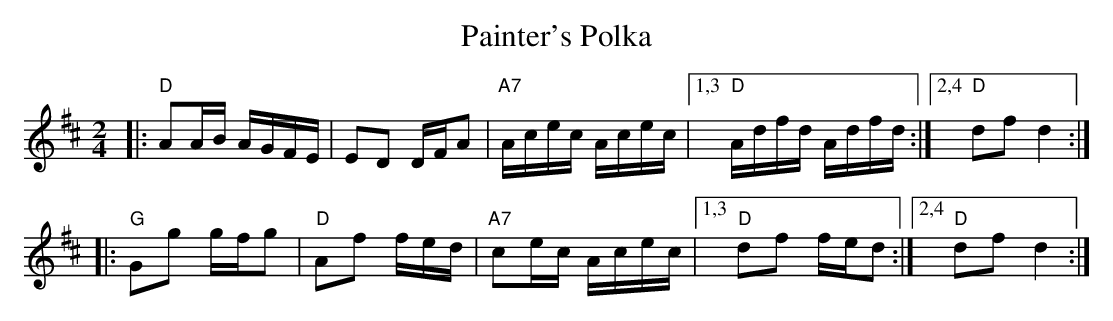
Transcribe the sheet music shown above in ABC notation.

X:1
T: Painter's Polka
M: 2/4
L: 1/16
K: D
|: "D"A2AB AGFE |    E2D2 DFA2 | "A7"Acec Acec |1,3 "D"Adfd Adfd :|2,4 "D"d2f2 d4 :|
|: "G"G2g2 gfg2 | "D"A2f2 fed  | "A7"c2ec Acec |1,3 "D"d2f2 fed2 :|2,4 "D"d2f2 d4 :|
